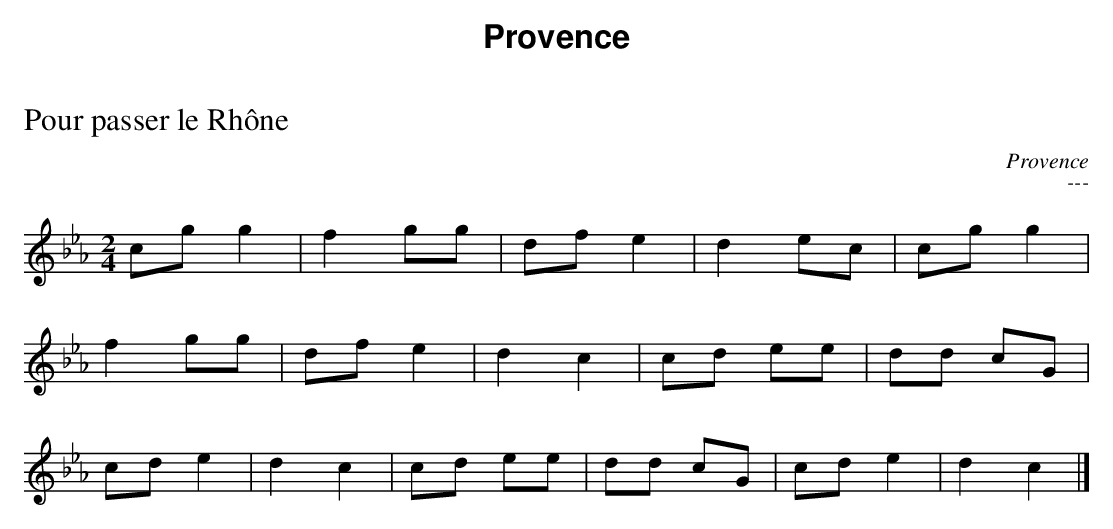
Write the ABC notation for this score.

X:1
T:Pour passer le Rhône
C:Provence
M:2/4
L:1/16
K:Eb
c2g2 g4|f4g2g2|d2f2 e4|d4e2c2|c2g2 g4|
f4g2g2|d2f2 e4|d4c4|c2d2 e2e2|d2d2 c2G2|
c2d2 e4|d4c4|c2d2 e2e2|d2d2 c2G2|c2d2 e4|d4c4|]
